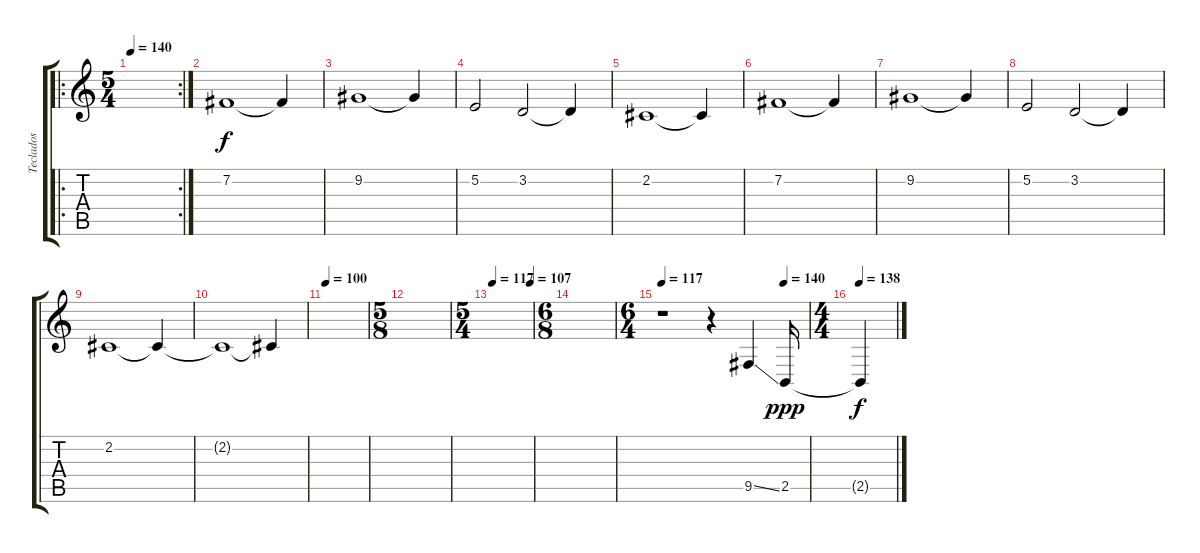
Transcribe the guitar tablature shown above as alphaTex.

\track ("Teclados" "Teclados") {instrument stringensemble1}
\staff {score tabs}
\tuning (E4 B3 G3 D3 A2 E2) {hide}
\ro
\rc 2
\ts (5 4)
\tempo 140
\tempo 107
\tempo 140
\clef g2
\ks c
|
7.2.1 7.2{t}.4 |
9.2.1 9.2{t}.4 |
5.2.2 3.2.2 3.2{t}.4 |
2.2.1 2.2{t}.4 |
7.2.1 7.2{t}.4 |
9.2.1 9.2{t}.4 |
5.2.2 3.2.2 3.2{t}.4 |
2.2.1 2.2{t}.4 |
2.2{t}.1 2.2{t}.4 |
\tempo 100
|
\ts (5 8)
|
\ts (5 4)
\tempo (117 0.025)
\tempo (107 0.95)
|
\ts (6 8)
|
\ts (6 4)
\tempo 117
\tempo (140 0.8333333333333334)
r.1 r.4 9.5{ss}.4{volume 11 instrument distortionguitar} 2.5.16{dy ppp} |
\ts (4 4)
\tempo 138
2.5{t}.4{dy f volume 12 instrument stringensemble1}
